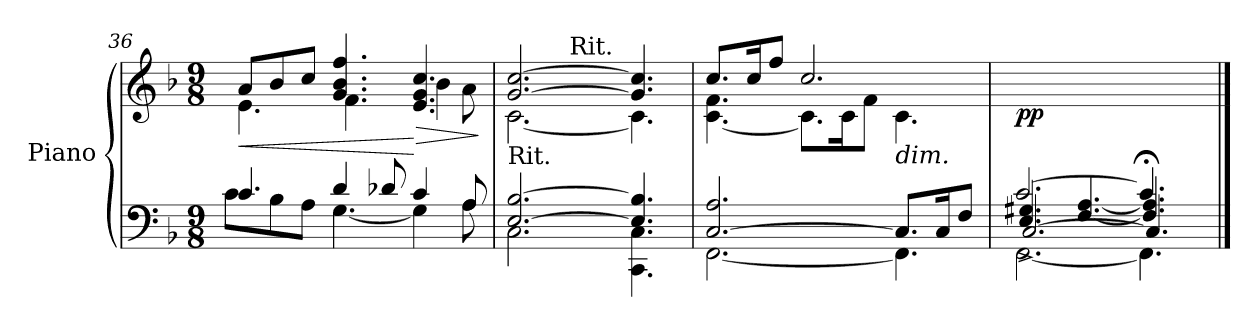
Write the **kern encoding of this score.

**kern	**kern	**dynam
*part1	*part1	*part1
*staff2	*staff1	*staff1/2
*I"Piano	*	*
*I'Pno	*	*
*clefF4	*clefG2	*
*k[b-]	*k[b-]	*
*M9/8	*M9/8	*
=36	=36	=36
*^	*	*
!	!	!	!LO:HP:b
*	*	*^	*
4.c/	8c\L	8a/L	4.e\	<
.	8B-\	8b-/	.	.
.	8A\J	8cc/J	.	.
4d/	[4.G\	4.g/ 4.b-/ 4.ff/	4.f\	.
8d-X/	.	.	.	.
!	!	!	!	!LO:HP:n=1:b
4c/	4G\]	4.e/ 4.g/ 4.cc/	4b-\	[ >
8A/	8A\	.	8a\	.
*v	*v	*	*	*
*	*v	*v	*
.	.	]
=37	=37	=37
*^	*^	*
!LO:TX:a:t=Rit.	!	!	!	!
*	*	*	*^	*
[2.E/ [2.B-/	2.C\	[2.g/ [2.cc/	[2.c\	4.ryy	.
!	!	!	!	!LO:TX:t=Rit.	!
.	.	.	.	2.ryy	.
4.E/] 4.B-/]	4.CC\ 4.C\	4.g/] 4.cc/]	4.c\]	.	.
*	*	*	*v	*v	*
=38	=38	=38	=38	=38
[2.C/ 2.A/	[2.FF\	8.cc/L	[4.c\ 4.f\	.
.	.	16cc/K	.	.
.	.	8ff/J	.	.
.	.	2.cc/	8.c\L]	.
.	.	.	16c\K	.
.	.	.	8f\J	.
!	!	!	!LO:TX:b:i:t=dim.	!
8.C/L]	4.FF\]	.	4.c\	.
16C/K	.	.	.	.
8F/J	.	.	.	.
*	*	*v	*v	*
=39	=39	=39	=39
*^	*^	*	*
!	!	!	!	!	!LO:DY:b
[2.c/	4.E/^ 4.G#X/^	[2.C/	[2.FF\	1ryy	pp
.	[4.F/ [4.A/	.	.	.	.
4.c;</]	4.F/] 4.A/]	4.C/]	4.FF\]	.	.
.	.	.	.	8ryy	.
*v	*v	*v	*v	*	*
==	==	==
*-	*-	*-
